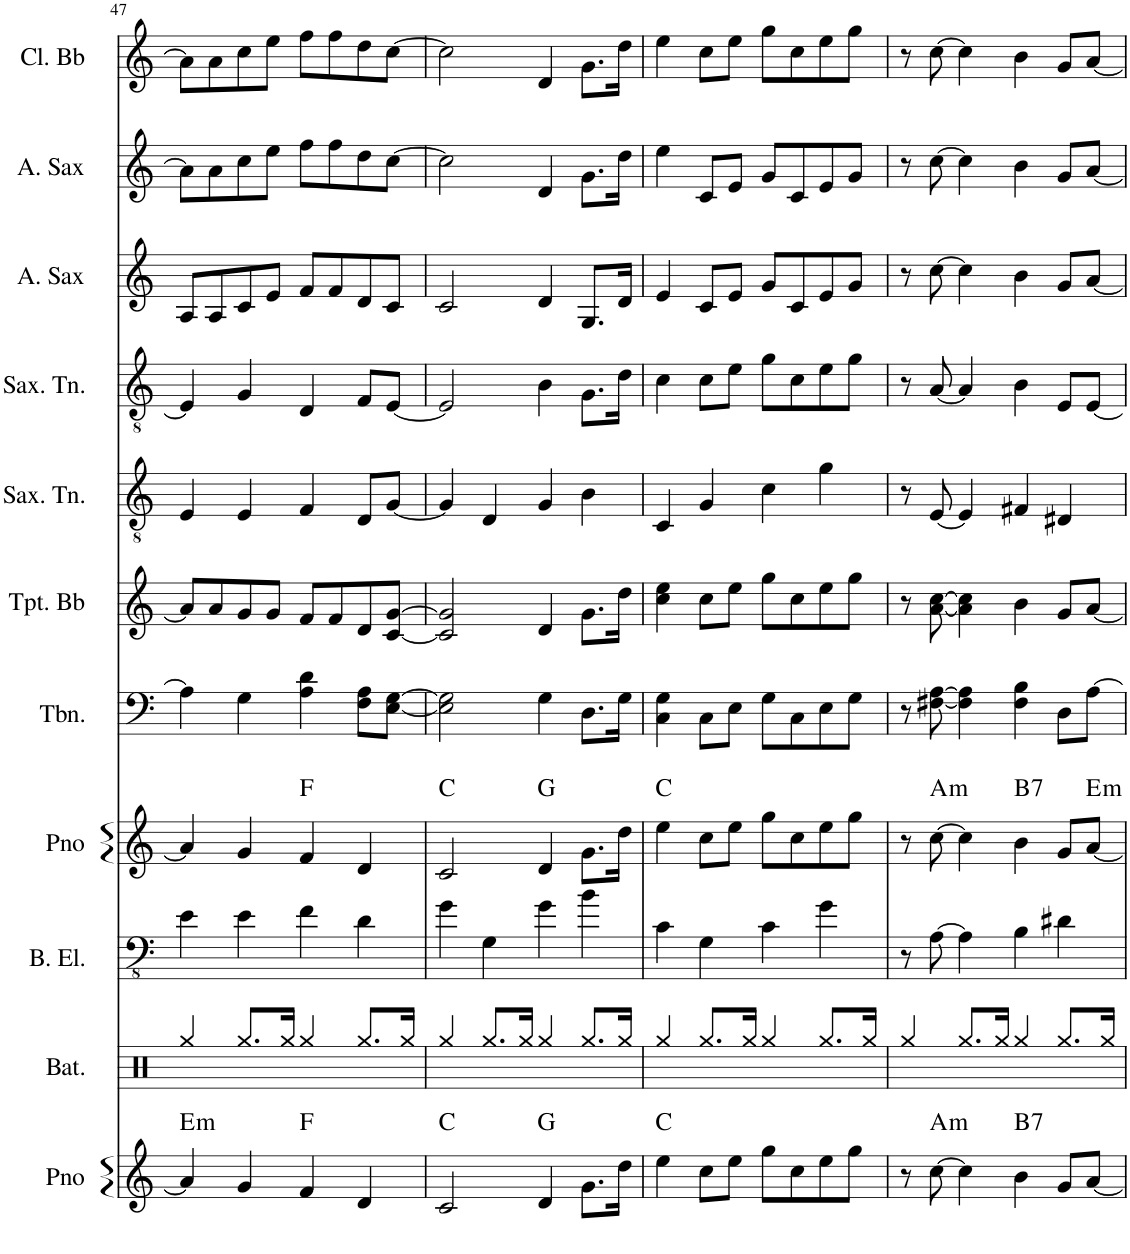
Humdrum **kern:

**kern	**kern	**kern	**kern	**harte	**kern	**kern	**kern	**kern	**kern	**kern	**kern
*part11	*part10	*part9	*part8	*part8	*part7	*part6	*part5	*part4	*part3	*part2	*part1
*staff11	*staff10	*staff9	*staff8	*	*staff7	*staff6	*staff5	*staff4	*staff3	*staff2	*staff1
*I"Piano	*I"Bateria	*I"Baixo elétrico	*I"Piano	*	*I"Trombone	*I"Trompete Bb	*I"Saxofone Tenor	*I"Saxofone Tenor	*I"Saxofone Alto	*I"Saxofone Alto	*I"Clarineta Bb
*I'Pno	*I'Bat.	*I'B. El.	*I'Pno	*	*I'Tbn.	*I'Tpt. Bb	*I'Sax. Tn.	*I'Sax. Tn.	*	*	*I'Cl. Bb
!!LO:PB:g=z
*clefG2	*clefX	*clefFv4	*clefG2	*	*clefF4	*clefG2	*clefGv2	*clefGv2	*clefG2	*clefG2	*clefG2
*	*	*	*	*	*	*ITrd1c2	*ITrd8c14	*ITrd8c14	*ITrd5c9	*ITrd5c9	*ITrd1c2
*k[]	*k[]	*k[]	*k[]	*	*k[]	*k[]	*k[]	*k[]	*k[]	*k[]	*k[]
*M4/4	*M4/4	*M4/4	*M4/4	*	*M4/4	*M4/4	*M4/4	*M4/4	*M4/4	*M4/4	*M4/4
=47	=47	=47	=47	=47	=47	=47	=47	=47	=47	=47	=47
4a/]	4Rgg/	4E\	4a/]	.	4A\]	8a/L]	4E/	4E/]	8A/L	8a\L]	8a\L]
.	.	.	.	.	.	8a/	.	.	8A/	8a\	8a\
4g/	8.Rgg/L	4E\	4g/	.	4G\	8g/	4E/	4G/	8c/	8cc\	8cc\
.	.	.	.	.	.	8g/J	.	.	8e/J	8ee\J	8ee\J
.	16Rgg/Jk	.	.	.	.	.	.	.	.	.	.
4f/	4Rgg/	4F\	4f/	F:maj	4A\ 4d\	8f/L	4F/	4D/	8f/L	8ff\L	8ff\L
.	.	.	.	.	.	8f/	.	.	8f/	8ff\	8ff\
4d/	8.Rgg/L	4D\	4d/	.	8F\ 8A\L	8d/	8D/L	8F/L	8d/	8dd\	8dd\
.	.	.	.	.	[8E\ [8G\J	[8c/ [8g/J	[8G/J	[8E/J	8c/J	[8cc\J	[8cc\J
.	16Rgg/Jk	.	.	.	.	.	.	.	.	.	.
=48	=48	=48	=48	=48	=48	=48	=48	=48	=48	=48	=48
2c/	4Rgg/	4G\	2c/	C:maj	2E\] 2G\]	2c/] 2g/]	4G/]	2E/]	2c/	2cc\]	2cc\]
.	8.Rgg/L	4GG\	.	.	.	.	4D/	.	.	.	.
.	16Rgg/Jk	.	.	.	.	.	.	.	.	.	.
4d/	4Rgg/	4G\	4d/	G:maj	4G\	4d/	4G/	4B\	4d/	4d/	4d/
8.g\L	8.Rgg/L	4B\	8.g\L	.	8.D\L	8.g\L	4B\	8.G\L	8.G/L	8.g\L	8.g\L
16dd\Jk	16Rgg/Jk	.	16dd\Jk	.	16G\Jk	16dd\Jk	.	16d\Jk	16d/Jk	16dd\Jk	16dd\Jk
=49	=49	=49	=49	=49	=49	=49	=49	=49	=49	=49	=49
4ee\	4Rgg/	4C\	4ee\	C:maj	4C\ 4G\	4cc\ 4ee\	4C/	4c\	4e/	4ee\	4ee\
8cc\L	8.Rgg/L	4GG\	8cc\L	.	8C\L	8cc\L	4G/	8c\L	8c/L	8c/L	8cc\L
8ee\J	.	.	8ee\J	.	8E\J	8ee\J	.	8e\J	8e/J	8e/J	8ee\J
.	16Rgg/Jk	.	.	.	.	.	.	.	.	.	.
8gg\L	4Rgg/	4C\	8gg\L	.	8G\L	8gg\L	4c\	8g\L	8g/L	8g/L	8gg\L
8cc\	.	.	8cc\	.	8C\	8cc\	.	8c\	8c/	8c/	8cc\
8ee\	8.Rgg/L	4G\	8ee\	.	8E\	8ee\	4g\	8e\	8e/	8e/	8ee\
8gg\J	.	.	8gg\J	.	8G\J	8gg\J	.	8g\J	8g/J	8g/J	8gg\J
.	16Rgg/Jk	.	.	.	.	.	.	.	.	.	.
=50	=50	=50	=50	=50	=50	=50	=50	=50	=50	=50	=50
8r	4Rgg/	8r	8r	.	8r	8r	8r	8r	8r	8r	8r
!	!	!	!	!LO:H:kt=m	!	!	!	!	!	!	!
[8cc\	.	[8AA\	[8cc\	A:min	[8F#X\ [8A\	[8a\ [8cc\	[8E/	[8A/	[8cc\	[8cc\	[8cc\
4cc\]	8.Rgg/L	4AA\]	4cc\]	.	4F#\] 4A\]	4a\] 4cc\]	4E/]	4A/]	4cc\]	4cc\]	4cc\]
.	16Rgg/Jk	.	.	.	.	.	.	.	.	.	.
!	!	!	!	!LO:H:kt=7	!	!	!	!	!	!	!
4b\	4Rgg/	4BB\	4b\	B:7	4F#\ 4B\	4b\	4F#X/	4B\	4b\	4b\	4b\
8g/L	8.Rgg/L	4D#X\	8g/L	.	8D\L	8g/L	4D#X/	8E/L	8g/L	8g/L	8g/L
!	!	!	!	!LO:H:kt=m	!	!	!	!	!	!	!
[8a/J	.	.	[8a/J	E:min	[8A\J	[8a/J	.	[8E/J	[8a/J	[8a/J	[8a/J
.	16Rgg/Jk	.	.	.	.	.	.	.	.	.	.
=	=	=	=	=	=	=	=	=	=	=	=
*-	*-	*-	*-	*-	*-	*-	*-	*-	*-	*-	*-
